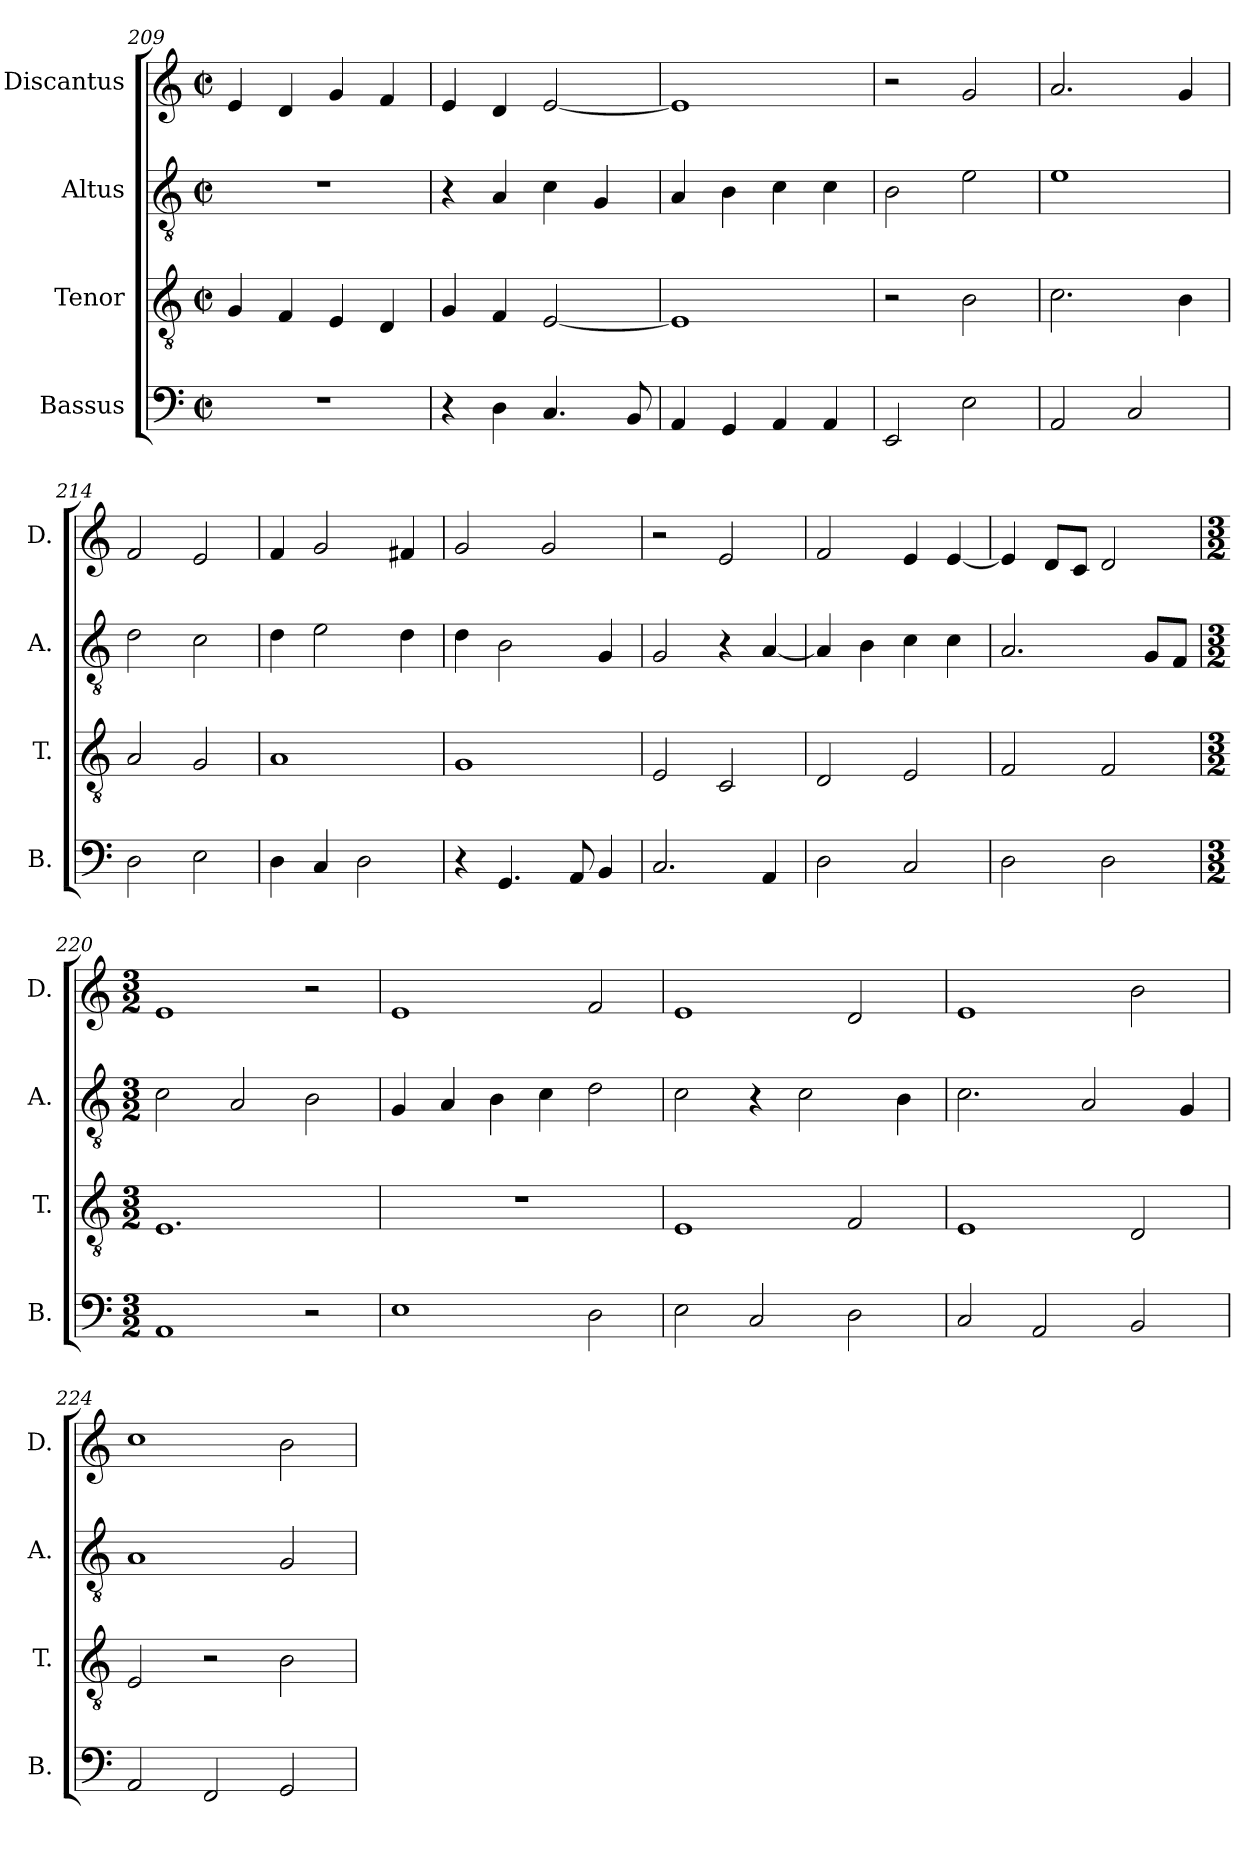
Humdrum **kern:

**kern	**kern	**kern	**kern
*part4	*part3	*part2	*part1
*staff4	*staff3	*staff2	*staff1
*I"Bassus	*I"Tenor	*I"Altus	*I"Discantus
*I'B.	*I'T.	*I'A.	*I'D.
*clefF4	*clefGv2	*clefGv2	*clefG2
*k[]	*k[]	*k[]	*k[]
*M2/2	*M2/2	*M2/2	*M2/2
*met(c|)	*met(c|)	*met(c|)	*met(c|)
=209	=209	=209	=209
1r	4G/	1r	4e/
.	4F/	.	4d/
.	4E/	.	4g/
.	4D/	.	4f/
=210	=210	=210	=210
4r	4G/	4r	4e/
4D\	4F/	4A/	4d/
4.C/	[2E/	4c\	[2e/
.	.	4G/	.
8BB/	.	.	.
=211	=211	=211	=211
4AA/	1E]	4A/	1e]
4GG/	.	4B\	.
4AA/	.	4c\	.
4AA/	.	4c\	.
=212	=212	=212	=212
2EE/	2r	2B\	2r
2E\	2B\	2e\	2g/
!!LO:LB:g=z
=213	=213	=213	=213
2AA/	2.c\	1e	2.a/
2C/	.	.	.
.	4B\	.	4g/
=214	=214	=214	=214
2D\	2A/	2d\	2f/
2E\	2G/	2c\	2e/
=215	=215	=215	=215
4D\	1A	4d\	4f/
4C/	.	2e\	2g/
2D\	.	.	.
.	.	4d\	4f#X/
=216	=216	=216	=216
4r	1G	4d\	2g/
4.GG/	.	2B\	.
.	.	.	2g/
8AA/	.	.	.
4BB/	.	4G/	.
=217	=217	=217	=217
2.C/	2E/	2G/	2r
.	2C/	4r	2e/
4AA/	.	[4A/	.
=218	=218	=218	=218
2D\	2D/	4A/]	2f/
.	.	4B\	.
2C/	2E/	4c\	4e/
.	.	4c\	[4e/
!!LO:PB:g=z
=219	=219	=219	=219
2D\	2F/	2.A/	4e/]
.	.	.	8d/L
.	.	.	8c/J
2D\	2F/	.	2d/
.	.	8G/L	.
.	.	8F/J	.
=220	=220	=220	=220
*M3/2	*M3/2	*M3/2	*M3/2
1AA	1.E	2c\	1e
.	.	2A/	.
2r	.	2B\	2r
=221	=221	=221	=221
1E	1.r	4G/	1e
.	.	4A/	.
.	.	4B\	.
.	.	4c\	.
2D\	.	2d\	2f/
=222	=222	=222	=222
2E\	1E	2c\	1e
2C/	.	4r	.
.	.	2c\	.
2D\	2F/	.	2d/
.	.	4B\	.
=223	=223	=223	=223
2C/	1E	2.c\	1e
2AA/	.	.	.
.	.	2A/	.
2BB/	2D/	.	2b\
.	.	4G/	.
!!LO:LB:g=z
=224	=224	=224	=224
2AA/	2E/	1A	1cc
2FF/	2r	.	.
2GG/	2B\	2G/	2b\
=	=	=	=
*-	*-	*-	*-
